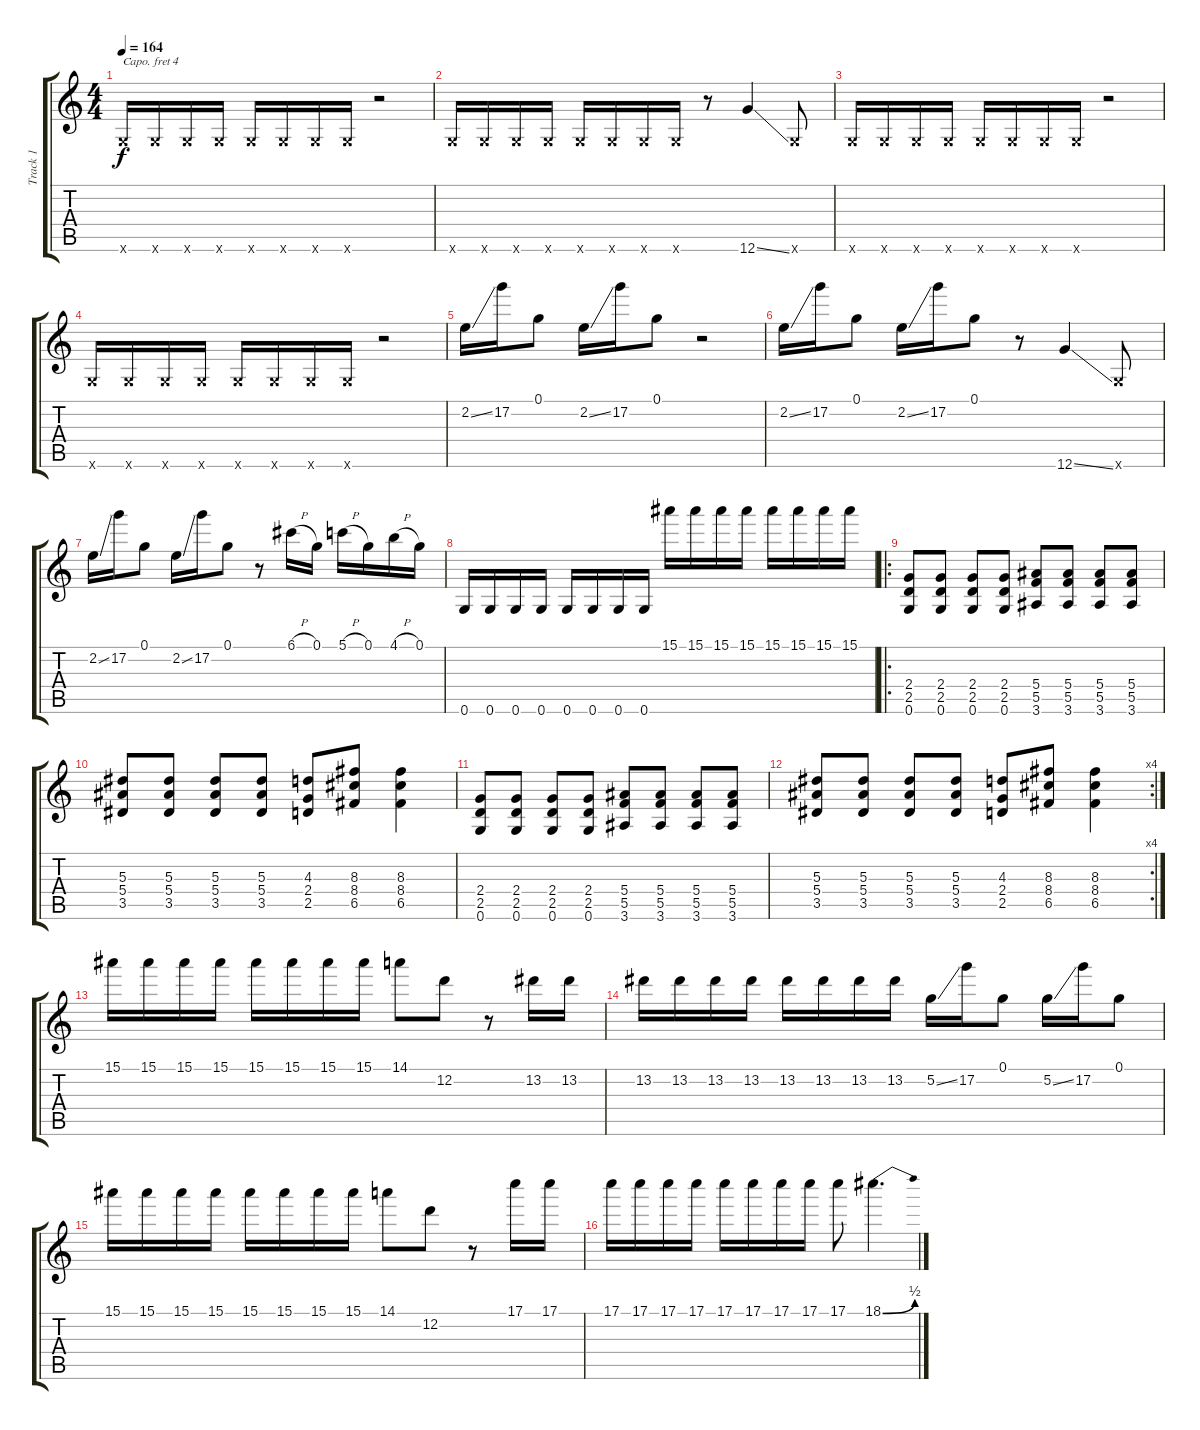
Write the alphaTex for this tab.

\track ("Track 1" "Track 1") {instrument overdrivenguitar}
\staff {score tabs}
\capo 4
\tuning (Eb4 Bb3 Gb3 Db3 Ab2 Eb2) {hide}
\ts (4 4)
\tempo 164
\clef g2
\ks c
0.6{x}.16{dy f} 0.6{x}.16 0.6{x}.16 0.6{x}.16 0.6{x}.16 0.6{x}.16 0.6{x}.16 0.6{x}.16 r.2 |
0.6{x}.16 0.6{x}.16 0.6{x}.16 0.6{x}.16 0.6{x}.16 0.6{x}.16 0.6{x}.16 0.6{x}.16 r.8 12.6{ss}.4 0.6{x}.8 |
0.6{x}.16 0.6{x}.16 0.6{x}.16 0.6{x}.16 0.6{x}.16 0.6{x}.16 0.6{x}.16 0.6{x}.16 r.2 |
0.6{x}.16 0.6{x}.16 0.6{x}.16 0.6{x}.16 0.6{x}.16 0.6{x}.16 0.6{x}.16 0.6{x}.16 r.2 |
2.2{ss}.16 17.2.16 0.1.8 2.2{ss}.16 17.2.16 0.1.8 r.2 |
2.2{ss}.16 17.2.16 0.1.8 2.2{ss}.16 17.2.16 0.1.8 r.8 12.6{ss}.4 0.6{x}.8 |
2.2{ss}.16 17.2.16 0.1.8 2.2{ss}.16 17.2.16 0.1.8 r.8 6.1{h}.16 0.1.16 5.1{h}.16 0.1.16 4.1{h}.16 0.1.16 |
0.6.16 0.6.16 0.6.16 0.6.16 0.6.16 0.6.16 0.6.16 0.6.16 15.1.16 15.1.16 15.1.16 15.1.16 15.1.16 15.1.16 15.1.16 15.1.16 |
\ro
(2.4 2.5 0.6).8 (2.4 2.5 0.6).8 (2.4 2.5 0.6).8 (2.4 2.5 0.6).8 (5.4 5.5 3.6).8 (5.4 5.5 3.6).8 (5.4 5.5 3.6).8 (5.4 5.5 3.6).8 |
(5.3 5.4 3.5).8 (5.3 5.4 3.5).8 (5.3 5.4 3.5).8 (5.3 5.4 3.5).8 (4.3 2.4 2.5).8 (8.3 8.4 6.5).8 (8.3 8.4 6.5).4 |
(2.4 2.5 0.6).8 (2.4 2.5 0.6).8 (2.4 2.5 0.6).8 (2.4 2.5 0.6).8 (5.4 5.5 3.6).8 (5.4 5.5 3.6).8 (5.4 5.5 3.6).8 (5.4 5.5 3.6).8 |
\rc 4
(5.3 5.4 3.5).8 (5.3 5.4 3.5).8 (5.3 5.4 3.5).8 (5.3 5.4 3.5).8 (4.3 2.4 2.5).8 (8.3 8.4 6.5).8 (8.3 8.4 6.5).4 |
15.1.16 15.1.16 15.1.16 15.1.16 15.1.16 15.1.16 15.1.16 15.1.16 14.1.8 12.2.8 r.8 13.2.16 13.2.16 |
13.2.16 13.2.16 13.2.16 13.2.16 13.2.16 13.2.16 13.2.16 13.2.16 5.2{ss}.16 17.2.16 0.1.8 5.2{ss}.16 17.2.16 0.1.8 |
15.1.16 15.1.16 15.1.16 15.1.16 15.1.16 15.1.16 15.1.16 15.1.16 14.1.8 12.2.8 r.8 17.1.16 17.1.16 |
17.1.16 17.1.16 17.1.16 17.1.16 17.1.16 17.1.16 17.1.16 17.1.16 17.1.8 18.1{be (bend 0 0 60 2)}.4{d}
